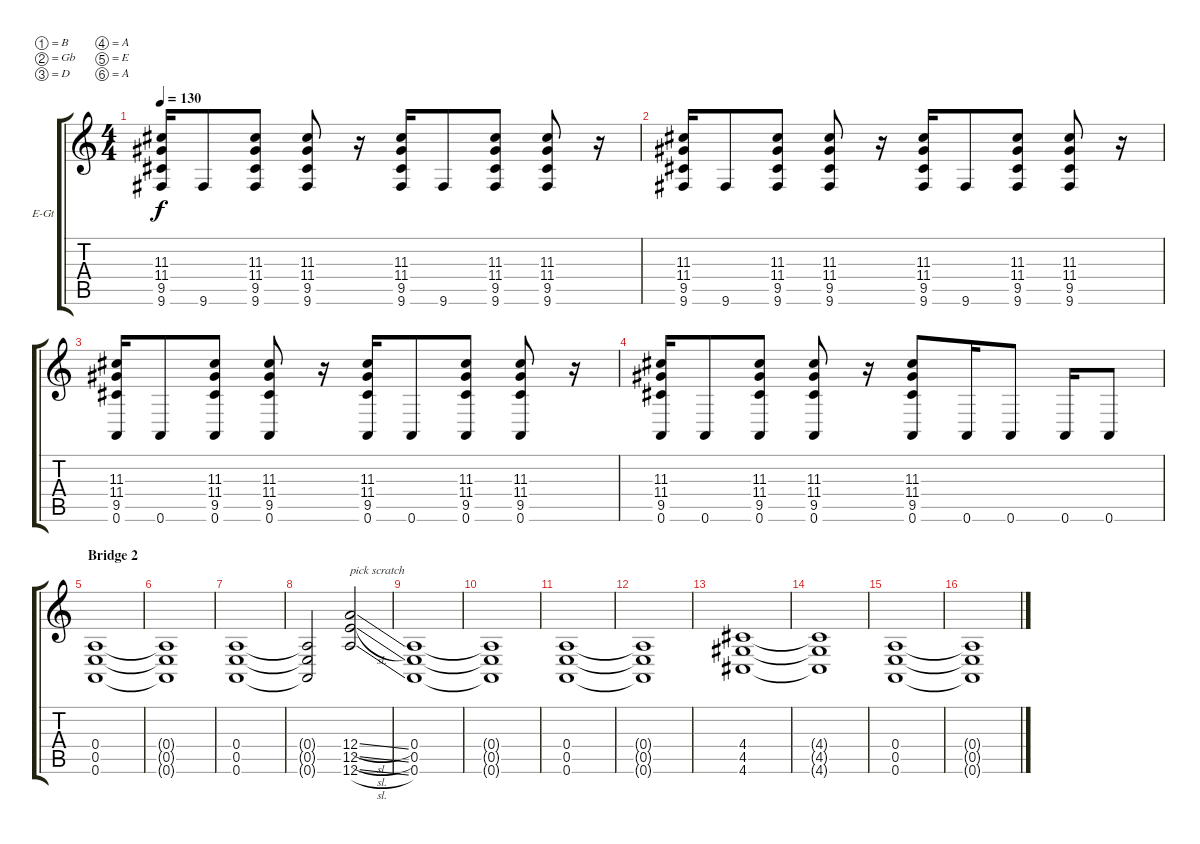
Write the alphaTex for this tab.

\bracketExtendMode groupsimilarinstruments
\firstSystemTrackNameOrientation horizontal
\otherSystemsTrackNameOrientation horizontal
\track ("Electric Guitar 1" "E-Gt") {instrument distortionguitar}
\staff {score tabs}
\tuning (B3 Gb3 D3 A2 E2 A1)
\ts (4 4)
\tempo 130
\clef g2
\ks c
(9.6 9.5 11.4 11.3).16{dy f} 9.6.8 (9.6 9.5 11.4 11.3).8 (9.6 9.5 11.4 11.3).8 r.16 (9.6 9.5 11.4 11.3).16 9.6.8 (9.6 9.5 11.4 11.3).8 (9.6 9.5 11.4 11.3).8 r.16 |
(9.6 9.5 11.4 11.3).16 9.6.8 (9.6 9.5 11.4 11.3).8 (9.6 9.5 11.4 11.3).8 r.16 (9.6 9.5 11.4 11.3).16 9.6.8 (9.6 9.5 11.4 11.3).8 (9.6 9.5 11.4 11.3).8 r.16 |
(0.6 9.5 11.4 11.3).16 0.6.8 (0.6 9.5 11.4 11.3).8 (0.6 9.5 11.4 11.3).8 r.16 (0.6 9.5 11.4 11.3).16 0.6.8 (0.6 9.5 11.4 11.3).8 (0.6 9.5 11.4 11.3).8 r.16 |
(0.6 9.5 11.4 11.3).16 0.6.8 (0.6 9.5 11.4 11.3).8 (0.6 9.5 11.4 11.3).8 r.16 (0.6 9.5 11.4 11.3).8 0.6.16 0.6.8 0.6.16 0.6.8 |
\section ("" "Bridge 2")
(0.6 0.5 0.4).1 |
(0.6{t} 0.5{t} 0.4{t}).1 |
(0.6 0.5 0.4).1 |
(0.6{t} 0.5{t} 0.4{t}).2 (12.6{sl} 12.4{sl} 12.5{sl}).2{txt "pick scratch"} |
(0.4 0.5 0.6).1 |
(0.4{t} 0.5{t} 0.6{t}).1 |
(0.4 0.5 0.6).1 |
(0.4{t} 0.5{t} 0.6{t}).1 |
(4.6 4.5 4.4).1 |
(4.4{t} 4.5{t} 4.6{t}).1 |
(0.4 0.5 0.6).1 |
(0.4{t} 0.5{t} 0.6{t}).1
